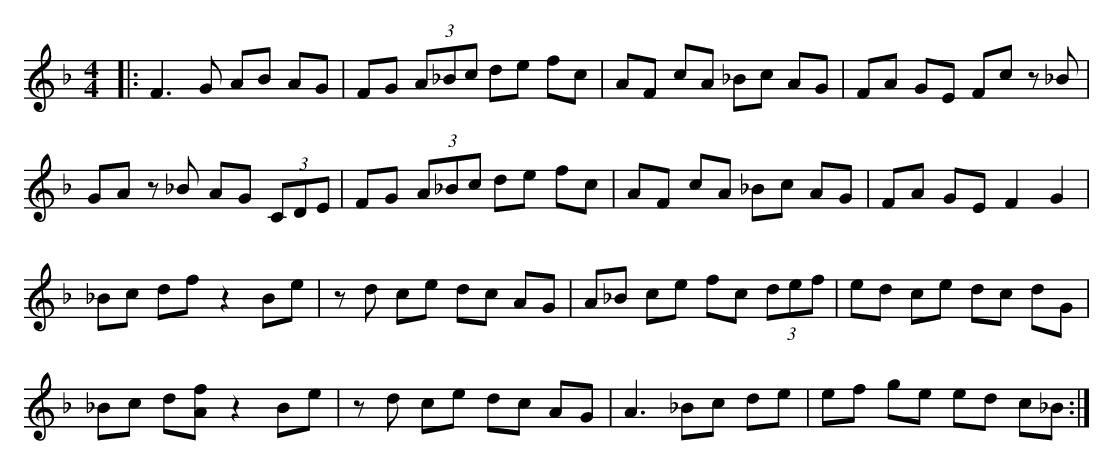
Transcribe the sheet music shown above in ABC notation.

X:1
M:4/4
K:F
|:F3G AB AG|FG (3A_Bc de fc|AF cA _Bc AG|FA GE Fc z_B|
GA z_B AG (3CDE|FG (3A_Bc de fc|AF cA _Bc AG|FA GE F2 G2|
_Bc df z2 Be|zd ce dc AG|A_B ce fc (3def|ed ce dc dG|
_Bc d[fA] z2 Be|zd ce dc AG|A3_B _zc de|ef ge ed c_B:|
